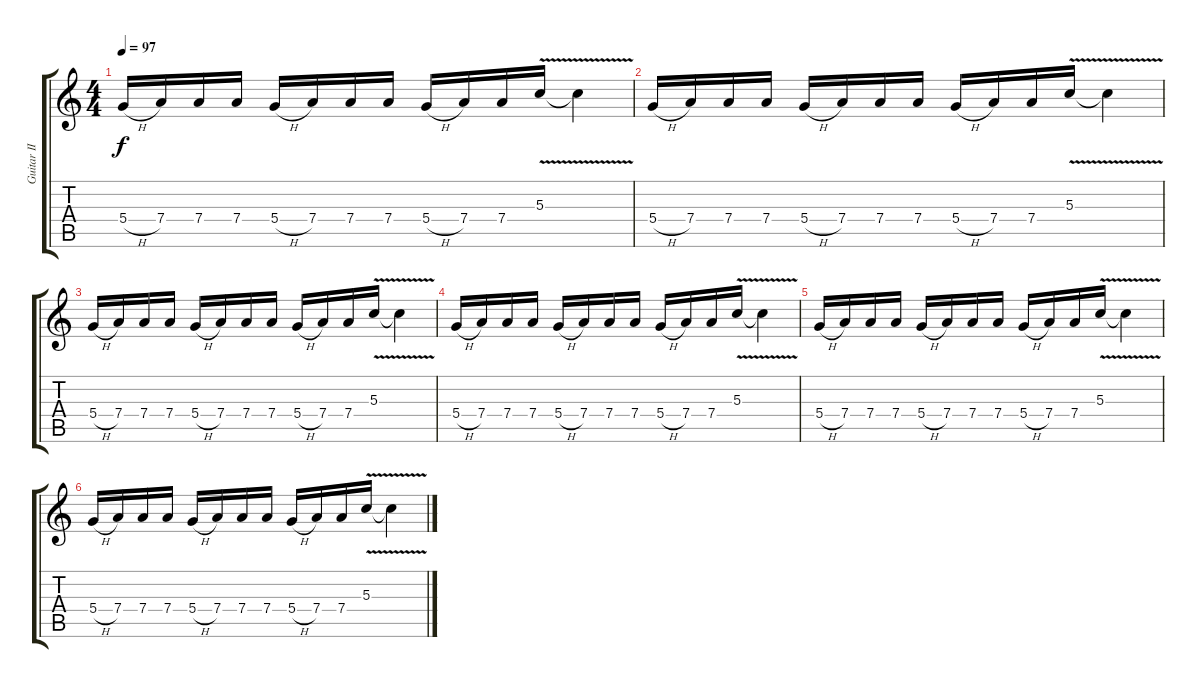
\track ("Guitar II" "Guitar II") {instrument electricguitarjazz}
\staff {score tabs}
\tuning (E4 B3 G3 D3 A2 E2) {hide}
\ts (4 4)
\tempo 97
\clef g2
\ks c
5.4{h}.16{dy f} 7.4.16 7.4.16 7.4.16 5.4{h}.16 7.4.16 7.4.16 7.4.16 5.4{h}.16 7.4.16 7.4.16 5.3{v}.16 5.3{t}.4 |
5.4{h}.16 7.4.16 7.4.16 7.4.16 5.4{h}.16 7.4.16 7.4.16 7.4.16 5.4{h}.16 7.4.16 7.4.16 5.3{v}.16 5.3{t}.4 |
5.4{h}.16 7.4.16 7.4.16 7.4.16 5.4{h}.16 7.4.16 7.4.16 7.4.16 5.4{h}.16 7.4.16 7.4.16 5.3{v}.16 5.3{t}.4 |
5.4{h}.16 7.4.16 7.4.16 7.4.16 5.4{h}.16 7.4.16 7.4.16 7.4.16 5.4{h}.16 7.4.16 7.4.16 5.3{v}.16 5.3{t}.4 |
5.4{h}.16 7.4.16 7.4.16 7.4.16 5.4{h}.16 7.4.16 7.4.16 7.4.16 5.4{h}.16 7.4.16 7.4.16 5.3{v}.16 5.3{t}.4 |
5.4{h}.16 7.4.16 7.4.16 7.4.16 5.4{h}.16 7.4.16 7.4.16 7.4.16 5.4{h}.16 7.4.16 7.4.16 5.3{v}.16 5.3{t}.4
